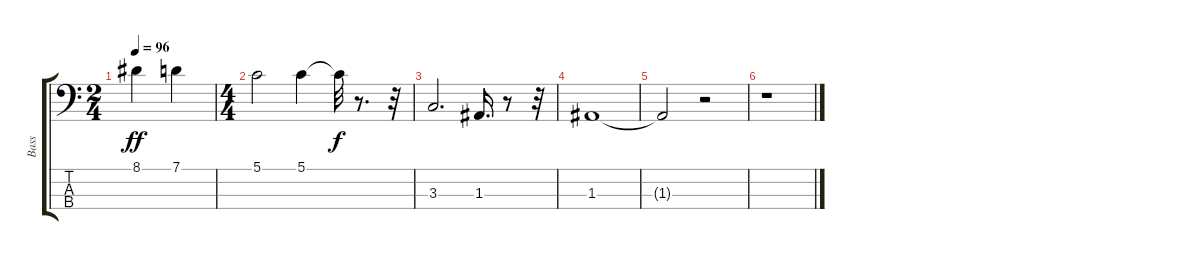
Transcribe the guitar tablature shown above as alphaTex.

\track ("Bass" "Bass") {instrument electricbassfinger}
\staff {score tabs}
\tuning (G2 D2 A1 E1) {hide}
\ts (2 4)
\tempo 96
\clef f4
\ks c
8.1.4{dy ff} 7.1.4 |
\ts (4 4)
5.1.2 5.1.4 5.1{t}.32{dy f} r.8{d} r.32 |
3.3.2{d} 1.3.16{d} r.8 r.32 |
1.3.1 |
1.3{t}.2 r.2 |
r.1
